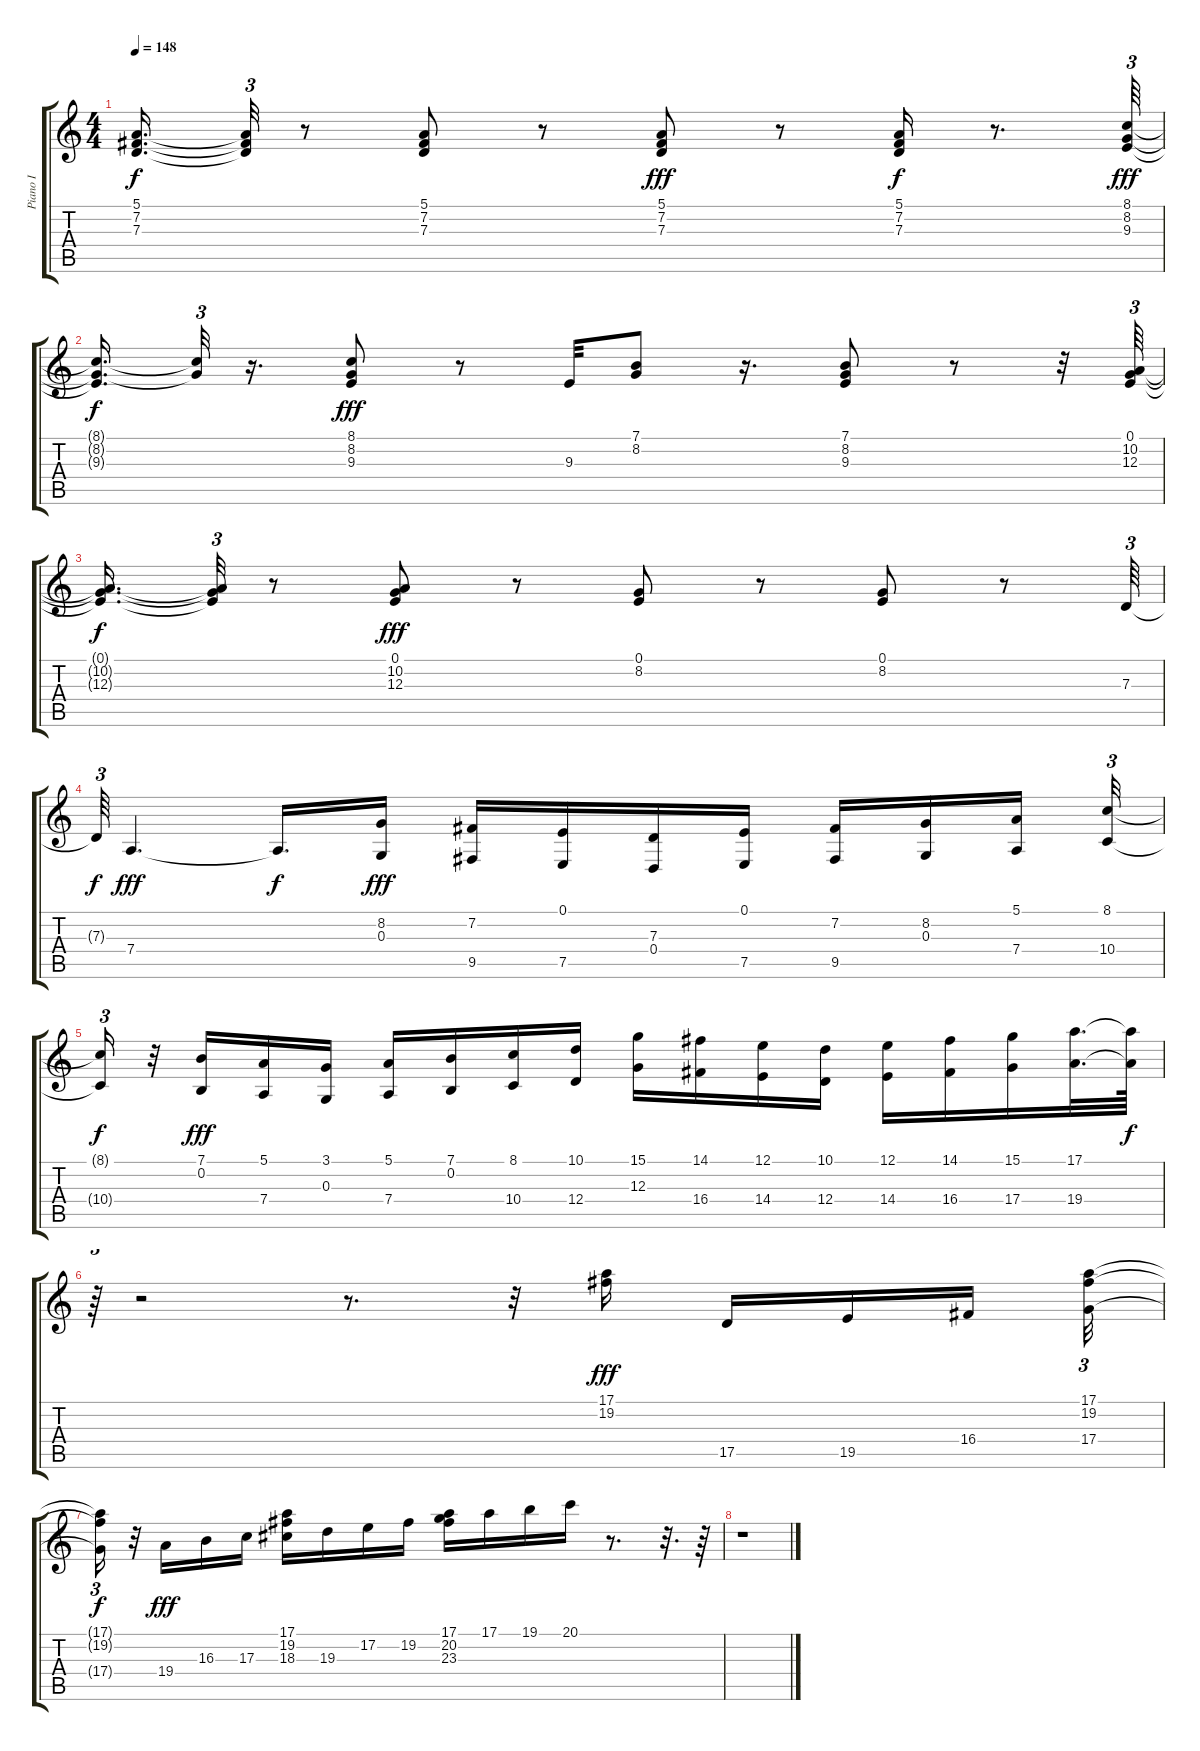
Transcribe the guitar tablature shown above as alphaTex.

\track ("Piano I" "Piano I") {instrument stringensemble1}
\staff {score tabs}
\tuning (E4 B3 G3 D3 A2 E2) {hide}
\ts (4 4)
\tempo 148
\clef g2
\ks c
(5.1{t} 7.2{t} 7.3{t}).16{d dy f} (5.1{t} 7.2{t} 7.3{t}).32{tu (3 2)} r.8 (5.1 7.2 7.3).8 r.8 (5.1 7.2 7.3).8{dy fff} r.8 (5.1 7.2 7.3).16{dy f} r.8{d} (8.1 8.2 9.3).64{tu (3 2) dy fff} |
(8.1{t} 8.2{t} 9.3{t}).16{d dy f} (8.1{t} 8.2{t}).32{tu (3 2)} r.16{d} (8.1 8.2 9.3).8{dy fff} r.8 9.3.32 (7.1 8.2).8 r.16{d} (7.1 8.2 9.3).8 r.8 r.32 (0.1 10.2 12.3).64{tu (3 2)} |
(0.1{t} 10.2{t} 12.3{t}).16{d dy f} (0.1{t} 10.2{t} 12.3{t}).32{tu (3 2)} r.8 (0.1 10.2 12.3).8{dy fff} r.8 (0.1 8.2).8 r.8 (0.1 8.2).8 r.8 7.3.64{tu (3 2)} |
7.3{t}.64{tu (3 2) dy f} 7.4.4{d dy fff} 7.4{t}.16{d dy f} (8.2 0.3).16{dy fff} (7.2 9.5).16 (0.1 7.5).16 (7.3 0.4).16 (0.1 7.5).16 (7.2 9.5).16 (8.2 0.3).16 (5.1 7.4).16{beam splitsecondary} (8.1 10.4).32{tu (3 2)} |
(8.1{t} 10.4{t}).16{tu (3 2) dy f} r.32 (7.1 0.2).16{dy fff} (5.1 7.4).16 (3.1 0.3).16 (5.1 7.4).16 (7.1 0.2).16 (8.1 10.4).16 (10.1 12.4).16 (15.1 12.3).16 (14.1 16.4).16 (12.1 14.4).16 (10.1 12.4).16 (12.1 14.4).16 (14.1 16.4).16 (15.1 17.4).16 (17.1 19.4).32{d} (17.1{t} 19.4{t}).64{dy f} |
r.64{tu (3 2)} r.2 r.8{d} r.32 (17.1 19.2).16{dy fff} 17.5.16 19.5.16 16.4.16{beam splitsecondary} (17.1 19.2 17.4).32{tu (3 2)} |
(17.1{t} 19.2{t} 17.4{t}).16{tu (3 2) dy f} r.32 19.4.16{dy fff} 16.3.16 17.3.16 (17.1 19.2 18.3).16 19.3.16 17.2.16 19.2.16 (17.1 20.2 23.3).16 17.1.16 19.1.16 20.1.16 r.8{d} r.32{d} r.64 |
r.1
